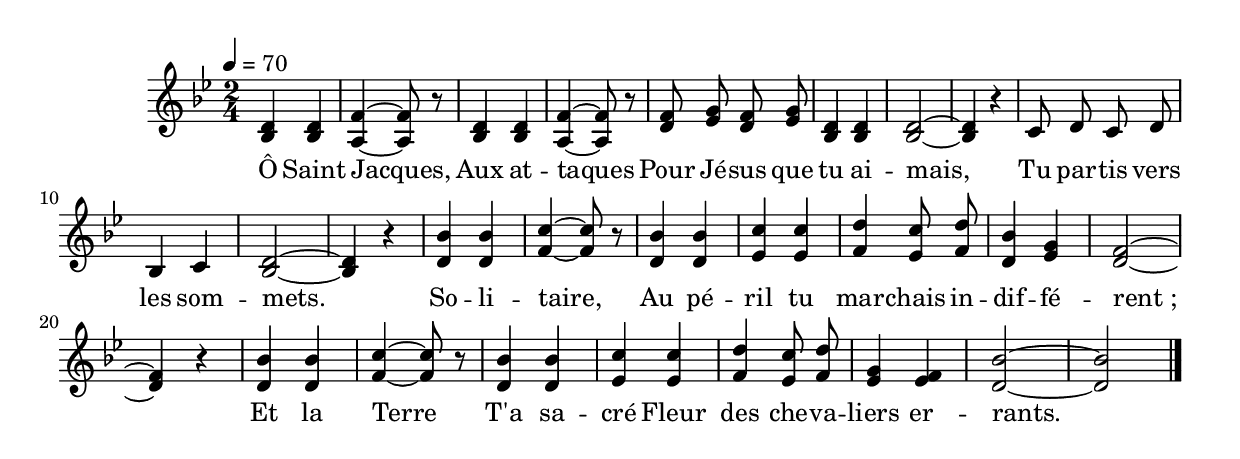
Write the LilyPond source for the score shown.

\version "2.16"
\include "italiano.ly"

\header {
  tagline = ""
  composer = ""
}

MetriqueArmure = {
  \tempo 4=70
  \time 2/4
  \key sib \major
}

italique = { \override Score . LyricText #'font-shape = #'italic }

roman = { \override Score . LyricText #'font-shape = #'roman }

VoixI = \relative do' {
  re4 re
  fa4 fa8 r
  re4 re
  fa4 fa8 r
  fa8 sol fa sol
  re4 re
  re2~
  re4 r
  do8 re do re
  sib4 do
  re2~
  re4 r
  sib'4 sib
  do4 do8 r
  sib4 sib
  do4 do
  re4 do8 re
  sib4 sol
  fa2~
  fa4 r
  sib4 sib
  do4~ do8 r
  sib4 sib
  do4 do
  re4 do8 re
  sol,4 fa
  sib2~
  sib2
}

VoixII = \relative do' {
  sib4 sib
  la4~ la8 r
  sib4 sib
  la4~ la8 r
  re8 mib re mib
  sib4 sib
  sib2~
  sib4 r
  s8 s s s
  s4 s
  sib2~
  sib4 r
  re4 re
  fa4~ fa8 r
  re4 re
  mib4 mib
  fa4 mib8 fa
  re4 mib
  re2~
  re4 r
  re4 re
  fa4~ fa8 r
  re4 re
  mib4 mib
  fa4 mib8 fa
  mib4 mib
  re2~
  re2
}

MusiqueTheme = \relative do' {
  <<
    {\VoixI}
    {\VoixII}
  >>
  \bar "|."
}

Paroles = \lyricmode {
  Ô Saint Jacques,
  Aux at -- taques
  Pour Jé -- sus que tu ai -- mais,
  Tu par -- tis vers les som -- mets.
  
  So -- li -- taire,
  Au pé -- ril tu mar -- chais in -- dif -- fé -- rent_;
  Et la Terre
  T'a sa -- cré Fleur des che -- va -- liers er -- rants.
}

\score{
  <<
    \new Staff <<
      \set Staff.midiInstrument = "flute"
      \set Staff.autoBeaming = ##f
      \new Voice = "theme" {
        \override Score.PaperColumn #'keep-inside-line = ##t
        \MetriqueArmure
        \MusiqueTheme
      }
    >>
    \new Lyrics \lyricsto theme {
      \Paroles
    }
  >>
  \layout{}
  \midi{}
}
